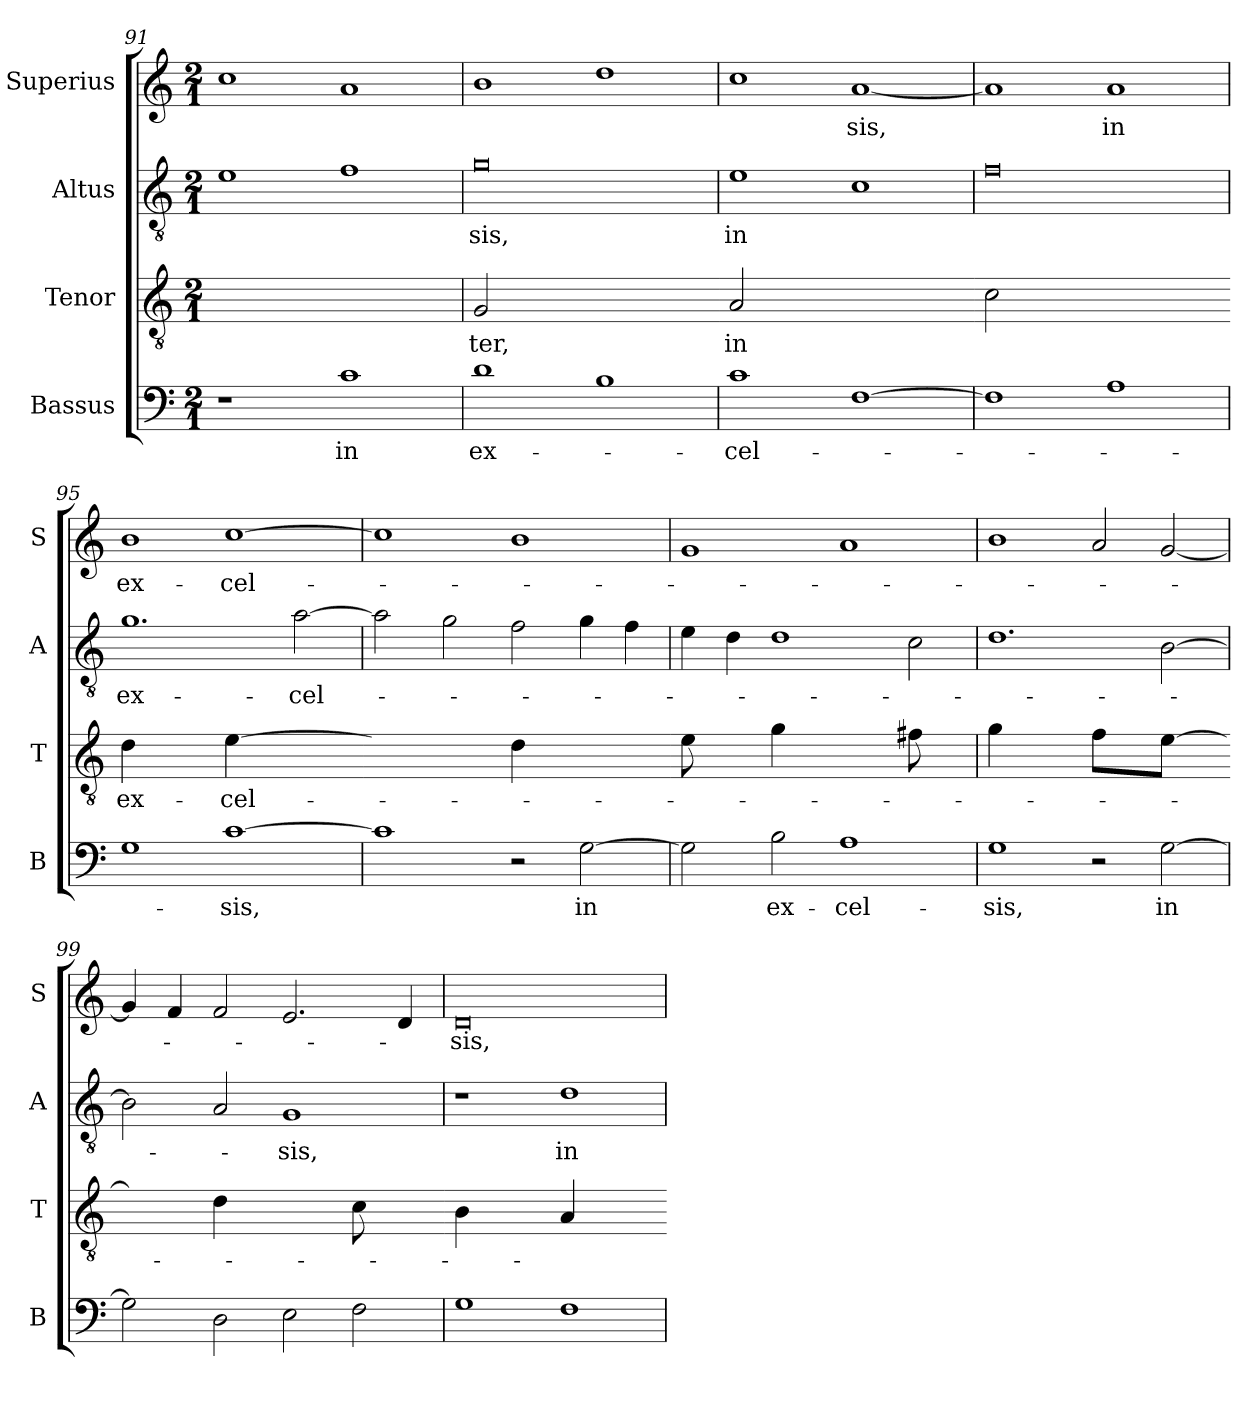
**kern	**text	**kern	**text	**kern	**text	**kern	**text
*part4	*part4	*part3	*part3	*part2	*part2	*part1	*part1
*staff4	*staff4	*staff3	*staff3	*staff2	*staff2	*staff1	*staff1
*I"Bassus	*	*I"Tenor	*	*I"Altus	*	*I"Superius	*
*I'B	*	*I'T	*	*I'A	*	*I'S	*
*clefF4	*	*clefGv2	*	*clefGv2	*	*clefG2	*
*k[]	*	*k[]	*	*k[]	*	*k[]	*
*M2/1	*	*M2/1	*	*M2/1	*	*M2/1	*
=91	=91	=91	=91	=91	=91	=91	=91
!	!	!LO:N:vis=2	!	!	!	!	!
1r	.	0Ayy]	.	1e	.	1cc	.
1c	in	.	.	1f	.	1a	.
=92	=92	=92	=92	=92	=92	=92	=92
!	!	!LO:N:vis=2	!	!	!	!	!
1d	ex-	0G	-ter,	0g	-sis,	1b	.
1B	.	.	.	.	.	1dd	.
=93	=93	=93-	=93	=93	=93	=93	=93
!	!	!LO:N:vis=2	!	!	!	!	!
1c	-cel-	0A	in	1e	in	1cc	.
[1F	.	.	.	1c	.	[1a	-sis,
=94	=94	=94-	=94	=94	=94	=94	=94
!	!	!LO:N:vis=2	!	!	!	!	!
1F]	.	0c	.	0f	.	1a]	.
1A	.	.	.	.	.	1a	in
=95	=95	=95-	=95	=95	=95	=95	=95
!	!	!LO:N:vis=4	!	!	!	!	!
1G	.	1d	ex-	1.g	ex-	1b	ex-
!	!	!LO:N:vis=4	!	!	!	!	!
[1c	-sis,	[1e	-cel-	.	.	[1cc	-cel-
.	.	.	.	[2a\	-cel-	.	.
=96	=96	=96-	=96	=96	=96	=96	=96
!	!	!LO:N:vis=4	!	!	!	!	!
1c]	.	1eyy]	.	2a\]	.	1cc]	.
.	.	.	.	2g\	.	.	.
!	!	!LO:N:vis=4	!	!	!	!	!
2r	.	1d	.	2f\	.	1b	.
[2G\	in	.	.	4g\	.	.	.
.	.	.	.	4f\	.	.	.
=97	=97	=97-	=97	=97	=97	=97	=97
!	!	!LO:N:vis=8	!	!	!	!	!
2G\]	.	2e\	.	4e\	.	1g	.
.	.	.	.	4d\	.	.	.
!	!	!LO:N:vis=4	!	!	!	!	!
2B\	ex-	1g	.	1d	.	.	.
1A	-cel-	.	.	.	.	1a	.
!	!	!LO:N:vis=8	!	!	!	!	!
.	.	2f#X\	.	2c\	.	.	.
=98	=98	=98	=98	=98	=98	=98	=98
!	!	!LO:N:vis=4	!	!	!	!	!
1G	-sis,	1g	.	1.d	.	1b	.
!	!	!LO:N:vis=8	!	!	!	!	!
2r	.	2f\L	.	.	.	2a/	.
!	!	!LO:N:vis=8	!	!	!	!	!
[2G\	in	[2e\J	.	[2B\	.	[2g/	.
=99	=99	=99-	=99	=99	=99	=99	=99
!	!	!LO:N:vis=8	!	!	!	!	!
2G\]	.	2e\yy]	.	2B\]	.	4g/]	.
.	.	.	.	.	.	4f/	.
!	!	!LO:N:vis=4	!	!	!	!	!
2D\	.	1d	.	2A/	.	2f/	.
2E\	.	.	.	1G	-sis,	2.e/	.
!	!	!LO:N:vis=8	!	!	!	!	!
2F\	.	2c\	.	.	.	.	.
.	.	.	.	.	.	4d/	.
=100	=100	=100-	=100	=100	=100	=100	=100
!	!	!LO:N:vis=4	!	!	!	!	!
1G	.	1B	.	1r	.	0d	-sis,
!	!	!LO:N:vis=4	!	!	!	!	!
1F	.	1A	.	1d	in	.	.
=	=	=-	=	=	=	=	=
*-	*-	*-	*-	*-	*-	*-	*-
